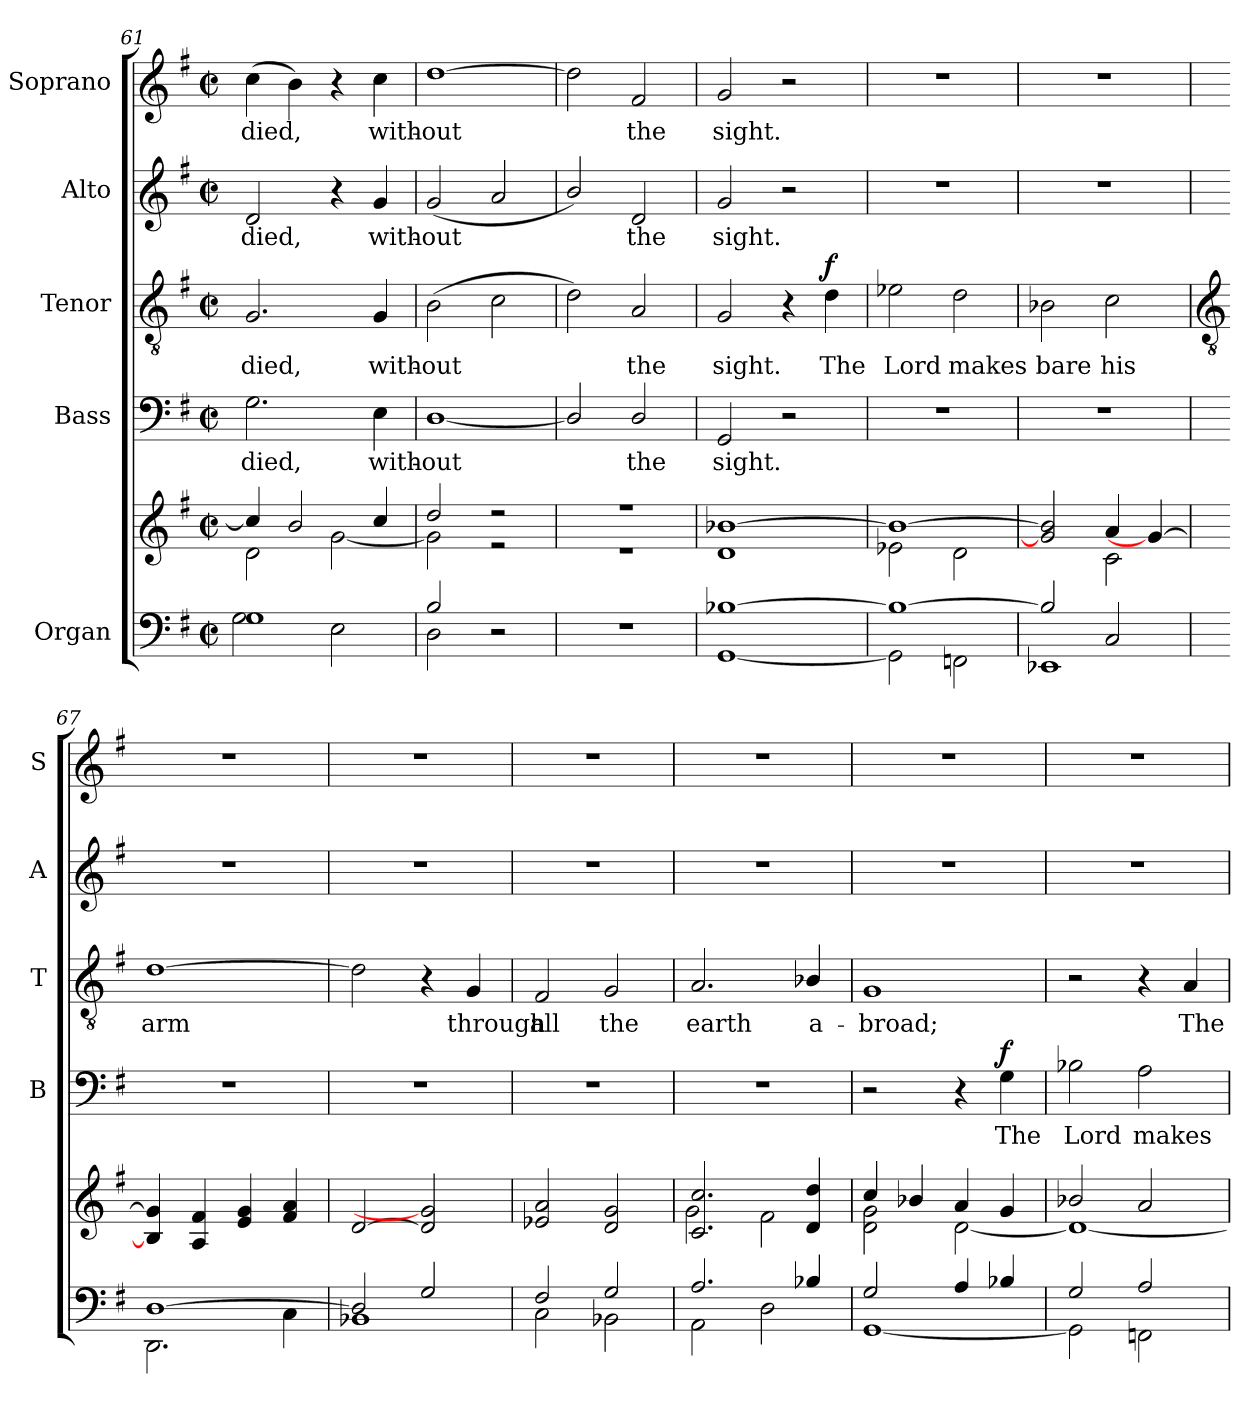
**kern	**kern	**kern	**text	**dynam	**kern	**text	**dynam	**kern	**text	**kern	**text
*part5	*part5	*part4	*part4	*part4	*part3	*part3	*part3	*part2	*part2	*part1	*part1
*staff6	*staff5	*staff4	*staff4	*staff4	*staff3	*staff3	*staff3	*staff2	*staff2	*staff1	*staff1
*I"Organ	*	*I"Bass	*	*	*I"Tenor	*	*	*I"Alto	*	*I"Soprano	*
*	*	*I'B	*	*	*I'T	*	*	*I'A	*	*I'S	*
*clefF4	*clefG2	*clefF4	*	*	*clefGv2	*	*	*clefG2	*	*clefG2	*
*k[f#]	*k[f#]	*k[f#]	*	*	*k[f#]	*	*	*k[f#]	*	*k[f#]	*
*G:	*G:	*G:	*	*	*G:	*	*	*G:	*	*G:	*
*M2/2	*M2/2	*M2/2	*	*	*M2/2	*	*	*M2/2	*	*M2/2	*
*met(c|)	*met(c|)	*met(c|)	*	*	*met(c|)	*	*	*met(c|)	*	*met(c|)	*
=61	=61	=61	=61	=61	=61	=61	=61	=61	=61	=61	=61
*^	*^	*	*	*	*	*	*	*	*	*	*
*	*^	*	*	*	*	*	*	*	*	*	*	*	*
!	!	!	!	!	!	!LO:LY:b	!	!	!LO:LY:b	!	!	!LO:LY:b	!	!LO:LY:b
1G/	2G\	1ryy	4cc/]	2d\	2.G	died,	.	2.G	died,	.	2d	died,	(>4cc	died,
.	.	.	2b/	.	.	.	.	.	.	.	.	.	4b)	.
.	2E\	.	.	[2g\	.	.	.	.	.	.	4r	.	4r	.
!	!	!	!	!	!	!LO:LY:b	!	!	!LO:LY:b	!	!	!LO:LY:b	!	!LO:LY:b
.	.	.	4cc/	.	4E	with-	.	4G	with-	.	4g	with-	4cc	with-
=62	=62	=62	=62	=62	=62	=62	=62	=62	=62	=62	=62	=62	=62	=62
!	!	!	!	!	!	!LO:LY:b	!	!	!LO:LY:b	!	!	!LO:LY:b	!	!LO:LY:b
2B/	2D\	1ryy	2dd/	2g\]	[1D/	-out	.	(>2B	-out	.	(<2g	-out	[1dd	-out
2r	2r	.	2r	2r	.	.	.	2c	.	.	2a	.	.	.
=63	=63	=63	=63	=63	=63	=63	=63	=63	=63	=63	=63	=63	=63	=63
1r	1r	1ryy	1r	1r	2D/]	.	.	2d)	.	.	2b/)	.	2dd]	.
!	!	!	!	!	!	!LO:LY:b	!	!	!LO:LY:b	!	!	!LO:LY:b	!	!LO:LY:b
.	.	.	.	.	2D/	the	.	2A	the	.	2d	the	2f#	the
=64	=64	=64	=64	=64	=64	=64	=64	=64	=64	=64	=64	=64	=64	=64
!	!	!	!	!	!	!LO:LY:b	!	!	!LO:LY:b	!	!	!LO:LY:b	!	!LO:LY:b
[1B-X/	[1GG\	1ryy	[1b-X/	1d\	2GG	sight.	.	2G	sight.	.	2g	sight.	2g	sight.
.	.	.	.	.	2r	.	.	4r	.	.	2r	.	2r	.
!	!	!	!	!	!	!	!	!	!LO:LY:b	!LO:DY:b	!	!	!	!
.	.	.	.	.	.	.	.	4d	The	f	.	.	.	.
=65	=65	=65	=65	=65	=65	=65	=65	=65	=65	=65	=65	=65	=65	=65
!	!	!	!	!	!	!	!	!	!LO:LY:b	!	!	!	!	!
1B-/_	2GG\]	1ryy	1b-/_	2e-X\	1r	.	.	2e-X	Lord	.	1r	.	1r	.
!	!	!	!	!	!	!	!	!	!LO:LY:b	!	!	!	!	!
.	2FFn\	.	.	2d\	.	.	.	2d	makes	.	.	.	.	.
=66	=66	=66	=66	=66	=66	=66	=66	=66	=66	=66	=66	=66	=66	=66
!	!	!	!	!	!	!	!	!	!LO:LY:b	!	!	!	!	!
2B-/]	1EE-X\	1ryy	2g/] 2b-/]	2ryy	1r	.	.	2B-X	bare	.	1r	.	1r	.
!	!	!	!	!	!	!	!	!	!LO:LY:b	!	!	!	!	!
2C/	.	.	4a/	2c\	.	.	.	2c	his	.	.	.	.	.
.	.	.	4g/_	.	.	.	.	.	.	.	.	.	.	.
*v	*v	*v	*	*	*	*	*	*	*	*	*	*	*	*
!!LO:LB:g=z
=67	=67	=67	=67	=67	=67	=67	=67	=67	=67	=67	=67	=67
*	*	*	*	*	*	*clefGv2	*	*	*	*	*	*
*^	*	*	*	*	*	*	*	*	*	*	*	*
!	!	!	!	!	!	!	!	!LO:LY:b	!	!	!	!	!
[1D/	2.DD\	4B-/] 4g/]	1ryy	1r	.	.	[1d	arm	.	1r	.	1r	.
.	.	4A/ 4f#/	.	.	.	.	.	.	.	.	.	.	.
.	.	4e/ 4g/	.	.	.	.	.	.	.	.	.	.	.
.	4C\	4f#/ 4a/	.	.	.	.	.	.	.	.	.	.	.
=68	=68	=68	=68	=68	=68	=68	=68	=68	=68	=68	=68	=68	=68
2D/]	1BB-X\	[2d/	1ryy	1r	.	.	2d]	.	.	1r	.	1r	.
2G/	.	2d/] 2g/]	.	.	.	.	4r	.	.	.	.	.	.
!	!	!	!	!	!	!	!	!LO:LY:b	!	!	!	!	!
.	.	.	.	.	.	.	4G	through	.	.	.	.	.
=69	=69	=69	=69	=69	=69	=69	=69	=69	=69	=69	=69	=69	=69
!	!	!	!	!	!	!	!	!LO:LY:b	!	!	!	!	!
2F#/	2C\	2e-X/ 2a/	1ryy	1r	.	.	2F#	all	.	1r	.	1r	.
!	!	!	!	!	!	!	!	!LO:LY:b	!	!	!	!	!
2G/	2BB-X\	2d/ 2g/	.	.	.	.	2G	the	.	.	.	.	.
=70	=70	=70	=70	=70	=70	=70	=70	=70	=70	=70	=70	=70	=70
!	!	!	!	!	!	!	!	!LO:LY:b	!	!	!	!	!
2.A/	2AA\	2.c/ 2.cc/	2g\	1r	.	.	2.A	earth	.	1r	.	1r	.
.	2D\	.	2f#\	.	.	.	.	.	.	.	.	.	.
!	!	!	!	!	!	!	!	!LO:LY:b	!	!	!	!	!
4B-X/	.	4d/ 4dd/	.	.	.	.	4B-X/	a-	.	.	.	.	.
=71	=71	=71	=71	=71	=71	=71	=71	=71	=71	=71	=71	=71	=71
!	!	!	!	!	!	!	!	!LO:LY:b	!	!	!	!	!
2G/	[1GG\	4cc/	2d\ 2g\	2r	.	.	1G	-broad;	.	1r	.	1r	.
.	.	4b-X/	.	.	.	.	.	.	.	.	.	.	.
4A/	.	4a/	[2d\	4r	.	.	.	.	.	.	.	.	.
!	!	!	!	!	!LO:LY:b	!LO:DY:b	!	!	!	!	!	!	!
4B-X/	.	4g/	.	4G	The	f	.	.	.	.	.	.	.
=72	=72	=72	=72	=72	=72	=72	=72	=72	=72	=72	=72	=72	=72
!	!	!	!	!	!LO:LY:b	!	!	!	!	!	!	!	!
2G/	2GG\]	2b-X/	1d\_	2B-X	Lord	.	2r	.	.	1r	.	1r	.
!	!	!	!	!	!LO:LY:b	!	!	!	!	!	!	!	!
2A/	2FFn\	2a/	.	2A	makes	.	4r	.	.	.	.	.	.
!	!	!	!	!	!	!	!	!LO:LY:b	!	!	!	!	!
.	.	.	.	.	.	.	4A	The	.	.	.	.	.
*v	*v	*	*	*	*	*	*	*	*	*	*	*	*
*	*v	*v	*	*	*	*	*	*	*	*	*	*
=	=	=	=	=	=	=	=	=	=	=	=
*-	*-	*-	*-	*-	*-	*-	*-	*-	*-	*-	*-
